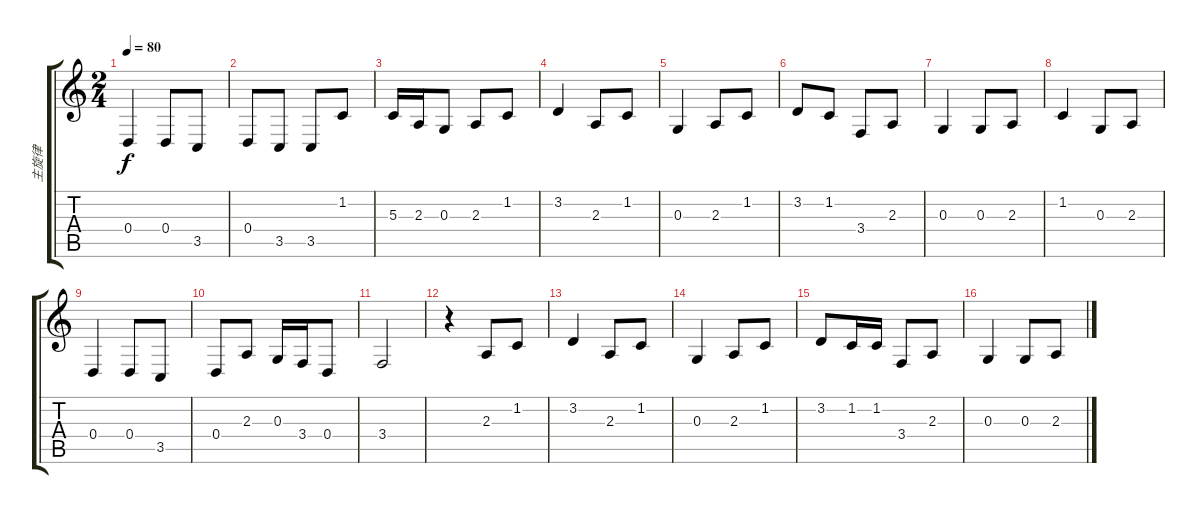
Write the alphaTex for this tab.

\track ("主旋律" "主旋律") {instrument tangoaccordion}
\staff {score tabs}
\tuning (E4 B3 G3 D3 A2 E2) {hide}
\ts (2 4)
\tempo 80
\clef g2
\ks c
0.4.4{dy f} 0.4.8 3.5.8 |
0.4.8 3.5.8 3.5.8 1.2.8 |
5.3.16 2.3.16 0.3.8 2.3.8 1.2.8 |
3.2.4 2.3.8 1.2.8 |
0.3.4 2.3.8 1.2.8 |
3.2.8 1.2.8 3.4.8 2.3.8 |
0.3.4 0.3.8 2.3.8 |
1.2.4 0.3.8 2.3.8 |
0.4.4 0.4.8 3.5.8 |
0.4.8 2.3.8 0.3.16 3.4.16 0.4.8 |
3.4.2 |
r.4 2.3.8 1.2.8 |
3.2.4 2.3.8 1.2.8 |
0.3.4 2.3.8 1.2.8 |
3.2.8 1.2.16 1.2.16 3.4.8 2.3.8 |
0.3.4 0.3.8 2.3.8
